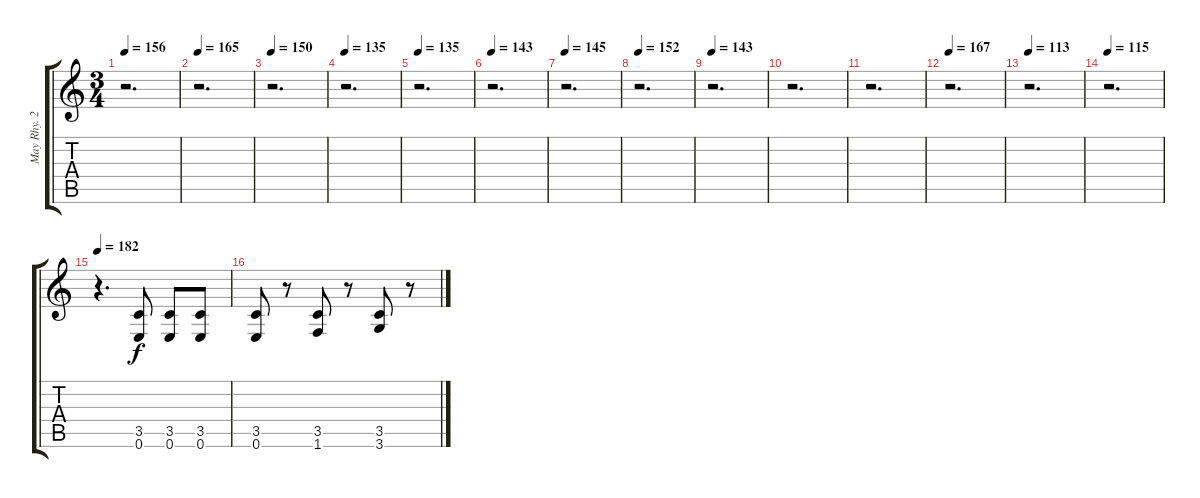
\track ("May Rhy. 2" "May Rhy. 2") {instrument distortionguitar}
\staff {score tabs}
\tuning (E4 B3 G3 D3 A2 E2) {hide}
\ts (3 4)
\tempo 156
\clef g2
\ks c
r.2{d dy f} |
\tempo 165
r.2{d} |
\tempo 150
r.2{d} |
\tempo 135
r.2{d} |
\tempo 135
r.2{d} |
\tempo 143
r.2{d} |
\tempo 145
r.2{d} |
\tempo 152
r.2{d} |
\tempo 143
r.2{d} |
r.2{d} |
r.2{d} |
\tempo 167
r.2{d} |
\tempo 113
r.2{d} |
\tempo 115
r.2{d} |
\tempo 182
r.4{d} (3.5 0.6).8 (3.5 0.6).8 (3.5 0.6).8 |
(3.5 0.6).8 r.8 (3.5 1.6).8 r.8 (3.5 3.6).8 r.8
